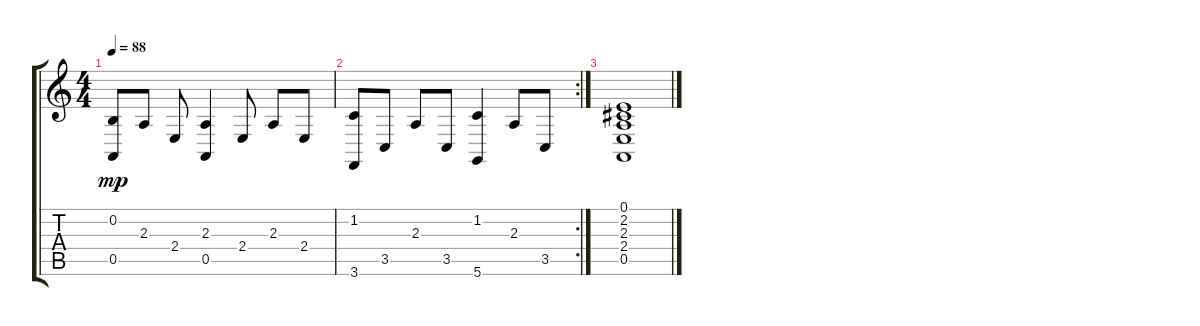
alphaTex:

\track "" {instrument acousticgrandpiano}
\staff {score tabs}
\tuning (E4 B3 G3 D3 A2 D2) {hide}
\ts (4 4)
\tempo 88
\clef g2
\ks c
(0.2 0.5).8{dy mp} 2.3.8 2.4.8 (2.3 0.5).4 2.4.8 2.3.8 2.4.8 |
\rc 2
(1.2 3.6).8 3.5.8 2.3.8 3.5.8 (1.2 5.6).4 2.3.8 3.5.8 |
(0.1 2.2 2.3 2.4 0.5).1
